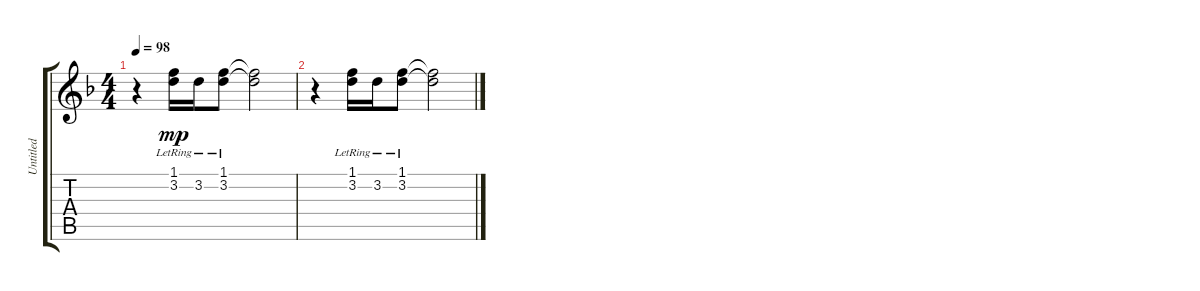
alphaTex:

\track ("Untitled" "Untitled") {instrument distortionguitar}
\staff {score tabs}
\tuning (E4 B3 G3 D3 A2 E2) {hide}
\ts (4 4)
\tempo 98
\clef g2
\ks f
r.4{dy mp} (1.1{lr} 3.2{lr}).16 3.2{lr}.16 (1.1{lr} 3.2{lr}).8 (1.1{t} 3.2{t}).2 |
r.4 (1.1{lr} 3.2{lr}).16 3.2{lr}.16 (1.1{lr} 3.2{lr}).8 (1.1{t} 3.2{t}).2
